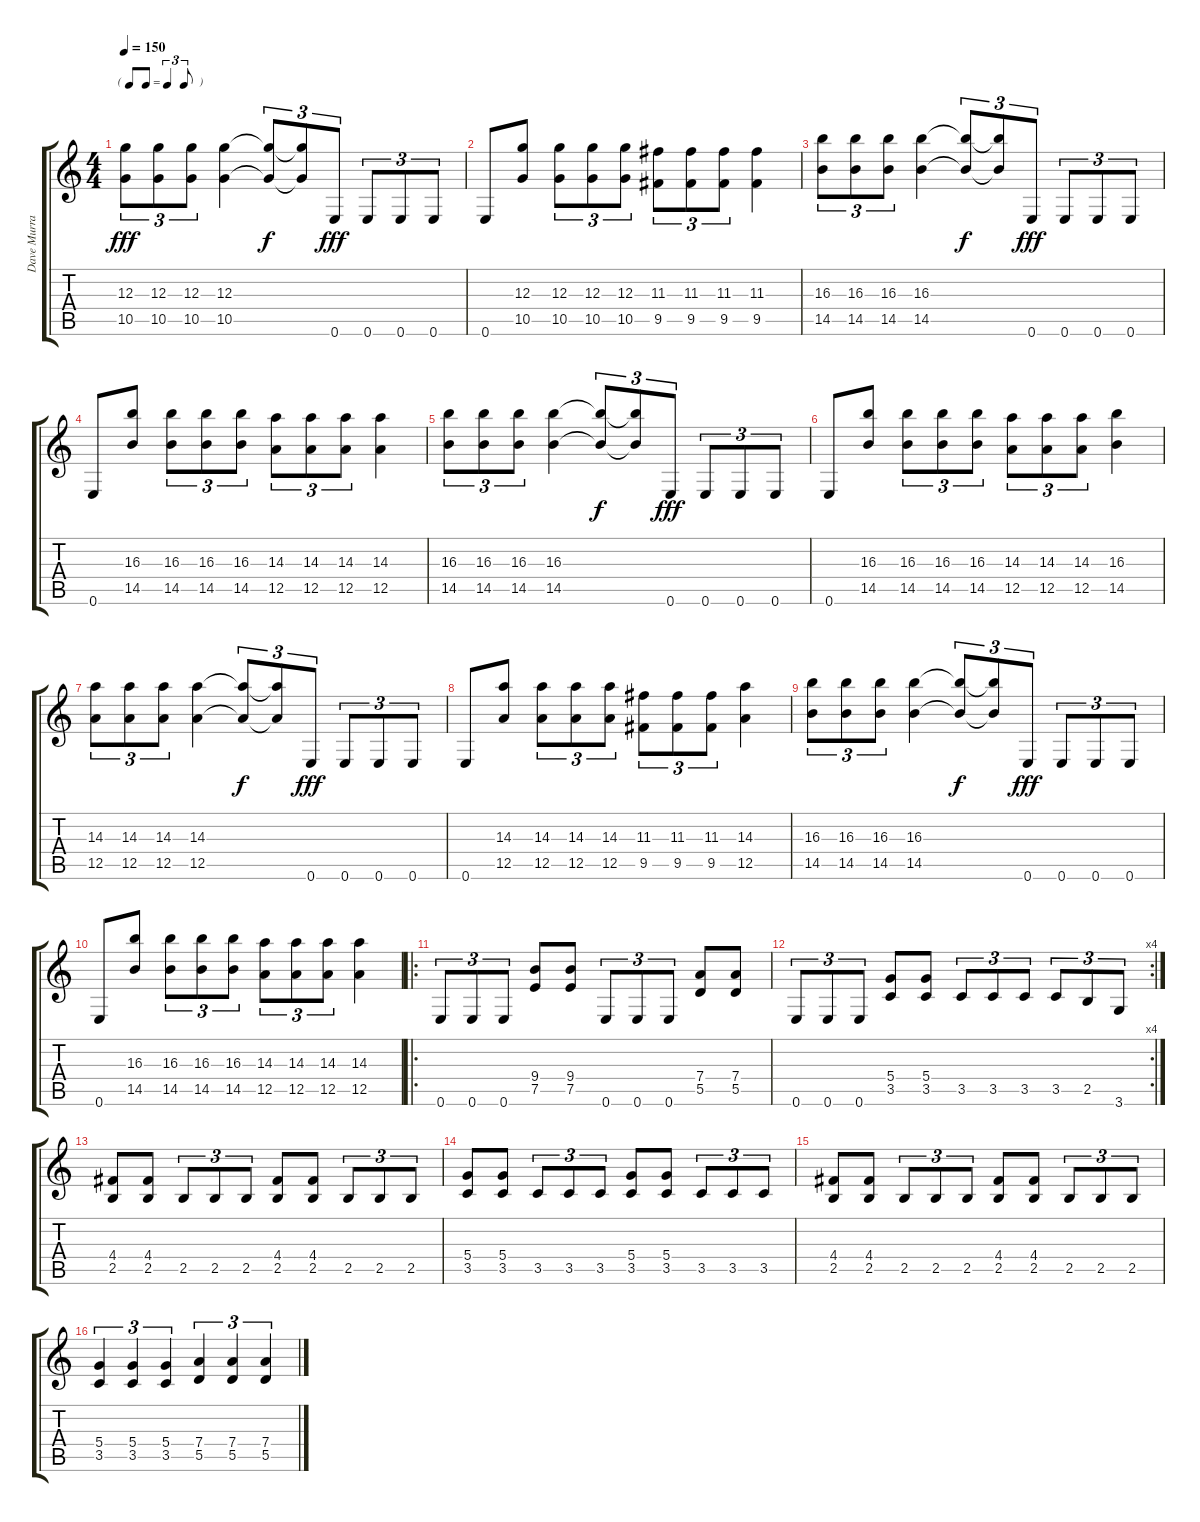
\track ("Dave Murray" "Dave Murra") {instrument overdrivenguitar}
\staff {score tabs}
\tuning (E4 B3 G3 D3 A2 E2) {hide}
\ts (4 4)
\tf triplet8th
\tempo 150
\clef g2
\ks c
(12.3 10.5).8{tu (3 2) dy fff} (12.3 10.5).8{tu (3 2)} (12.3 10.5).8{tu (3 2)} (12.3 10.5).4 (12.3{t} 10.5{t}).8{tu (3 2) dy f} (12.3{t} 10.5{t}).8{tu (3 2)} 0.6.8{tu (3 2) dy fff} 0.6.8{tu (3 2)} 0.6.8{tu (3 2)} 0.6.8{tu (3 2)} |
0.6.8 (12.3 10.5).8 (12.3 10.5).8{tu (3 2)} (12.3 10.5).8{tu (3 2)} (12.3 10.5).8{tu (3 2)} (11.3 9.5).8{tu (3 2)} (11.3 9.5).8{tu (3 2)} (11.3 9.5).8{tu (3 2)} (11.3 9.5).4 |
(16.3 14.5).8{tu (3 2)} (16.3 14.5).8{tu (3 2)} (16.3 14.5).8{tu (3 2)} (16.3 14.5).4 (16.3{t} 14.5{t}).8{tu (3 2) dy f} (16.3{t} 14.5{t}).8{tu (3 2)} 0.6.8{tu (3 2) dy fff} 0.6.8{tu (3 2)} 0.6.8{tu (3 2)} 0.6.8{tu (3 2)} |
0.6.8 (16.3 14.5).8 (16.3 14.5).8{tu (3 2)} (16.3 14.5).8{tu (3 2)} (16.3 14.5).8{tu (3 2)} (14.3 12.5).8{tu (3 2)} (14.3 12.5).8{tu (3 2)} (14.3 12.5).8{tu (3 2)} (14.3 12.5).4 |
(16.3 14.5).8{tu (3 2)} (16.3 14.5).8{tu (3 2)} (16.3 14.5).8{tu (3 2)} (16.3 14.5).4 (16.3{t} 14.5{t}).8{tu (3 2) dy f} (16.3{t} 14.5{t}).8{tu (3 2)} 0.6.8{tu (3 2) dy fff} 0.6.8{tu (3 2)} 0.6.8{tu (3 2)} 0.6.8{tu (3 2)} |
0.6.8 (16.3 14.5).8 (16.3 14.5).8{tu (3 2)} (16.3 14.5).8{tu (3 2)} (16.3 14.5).8{tu (3 2)} (14.3 12.5).8{tu (3 2)} (14.3 12.5).8{tu (3 2)} (14.3 12.5).8{tu (3 2)} (16.3 14.5).4 |
(14.3 12.5).8{tu (3 2)} (14.3 12.5).8{tu (3 2)} (14.3 12.5).8{tu (3 2)} (14.3 12.5).4 (14.3{t} 12.5{t}).8{tu (3 2) dy f} (14.3{t} 12.5{t}).8{tu (3 2)} 0.6.8{tu (3 2) dy fff} 0.6.8{tu (3 2)} 0.6.8{tu (3 2)} 0.6.8{tu (3 2)} |
0.6.8 (14.3 12.5).8 (14.3 12.5).8{tu (3 2)} (14.3 12.5).8{tu (3 2)} (14.3 12.5).8{tu (3 2)} (11.3 9.5).8{tu (3 2)} (11.3 9.5).8{tu (3 2)} (11.3 9.5).8{tu (3 2)} (14.3 12.5).4 |
(16.3 14.5).8{tu (3 2)} (16.3 14.5).8{tu (3 2)} (16.3 14.5).8{tu (3 2)} (16.3 14.5).4 (16.3{t} 14.5{t}).8{tu (3 2) dy f} (16.3{t} 14.5{t}).8{tu (3 2)} 0.6.8{tu (3 2) dy fff} 0.6.8{tu (3 2)} 0.6.8{tu (3 2)} 0.6.8{tu (3 2)} |
0.6.8 (16.3 14.5).8 (16.3 14.5).8{tu (3 2)} (16.3 14.5).8{tu (3 2)} (16.3 14.5).8{tu (3 2)} (14.3 12.5).8{tu (3 2)} (14.3 12.5).8{tu (3 2)} (14.3 12.5).8{tu (3 2)} (14.3 12.5).4 |
\ro
0.6.8{tu (3 2)} 0.6.8{tu (3 2)} 0.6.8{tu (3 2)} (9.4 7.5).8 (9.4 7.5).8 0.6.8{tu (3 2)} 0.6.8{tu (3 2)} 0.6.8{tu (3 2)} (7.4 5.5).8 (7.4 5.5).8 |
\rc 4
0.6.8{tu (3 2)} 0.6.8{tu (3 2)} 0.6.8{tu (3 2)} (5.4 3.5).8 (5.4 3.5).8 3.5.8{tu (3 2)} 3.5.8{tu (3 2)} 3.5.8{tu (3 2)} 3.5.8{tu (3 2)} 2.5.8{tu (3 2)} 3.6.8{tu (3 2)} |
(4.4 2.5).8 (4.4 2.5).8 2.5.8{tu (3 2)} 2.5.8{tu (3 2)} 2.5.8{tu (3 2)} (4.4 2.5).8 (4.4 2.5).8 2.5.8{tu (3 2)} 2.5.8{tu (3 2)} 2.5.8{tu (3 2)} |
(5.4 3.5).8 (5.4 3.5).8 3.5.8{tu (3 2)} 3.5.8{tu (3 2)} 3.5.8{tu (3 2)} (5.4 3.5).8 (5.4 3.5).8 3.5.8{tu (3 2)} 3.5.8{tu (3 2)} 3.5.8{tu (3 2)} |
(4.4 2.5).8 (4.4 2.5).8 2.5.8{tu (3 2)} 2.5.8{tu (3 2)} 2.5.8{tu (3 2)} (4.4 2.5).8 (4.4 2.5).8 2.5.8{tu (3 2)} 2.5.8{tu (3 2)} 2.5.8{tu (3 2)} |
(5.4 3.5).4{tu (3 2)} (5.4 3.5).4{tu (3 2)} (5.4 3.5).4{tu (3 2)} (7.4 5.5).4{tu (3 2)} (7.4 5.5).4{tu (3 2)} (7.4 5.5).4{tu (3 2)}
